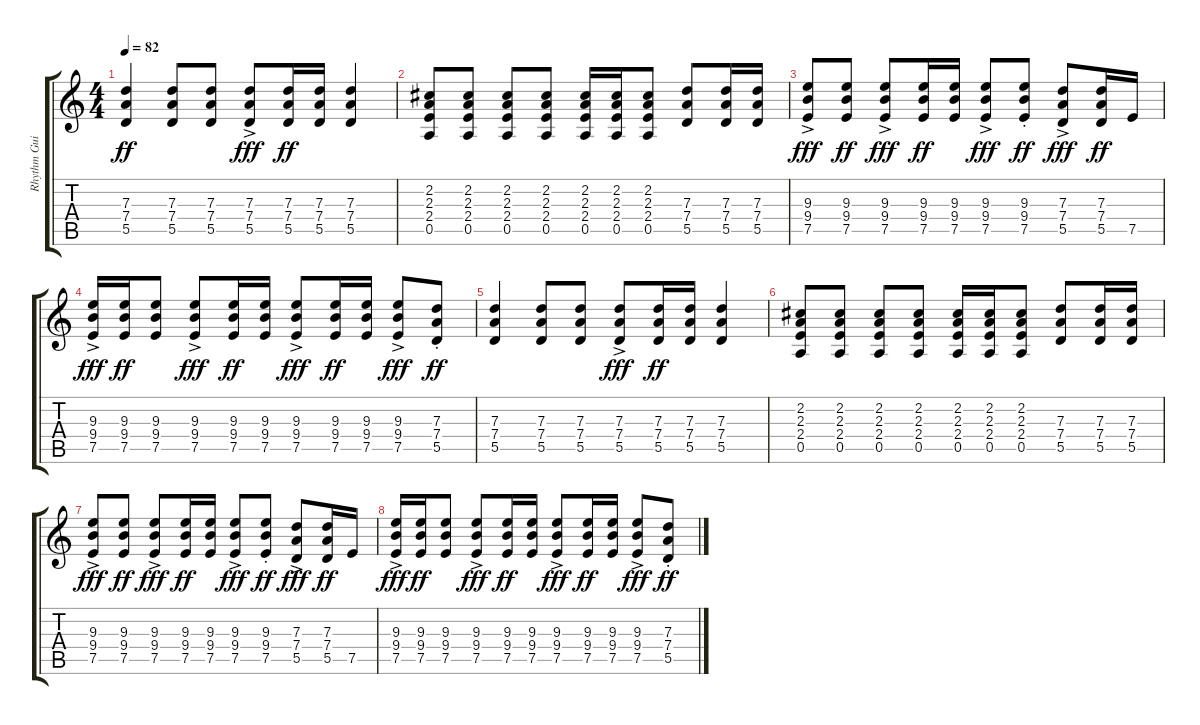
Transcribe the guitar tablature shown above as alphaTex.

\track ("Rhythm Guitar 2" "Rhythm Gui") {instrument acousticguitarsteel}
\staff {score tabs}
\tuning (E4 B3 G3 D3 A2 E2) {hide}
\ts (4 4)
\tempo 82
\clef g2
\ks c
(7.3 7.4 5.5).4{dy ff} (7.3 7.4 5.5).8 (7.3 7.4 5.5).8 (7.3{ac} 7.4{ac} 5.5{ac}).8{dy fff} (7.3 7.4 5.5).16{dy ff} (7.3 7.4 5.5).16 (7.3 7.4 5.5).4 |
(2.2 2.3 2.4 0.5).8 (2.2 2.3 2.4 0.5).8 (2.2 2.3 2.4 0.5).8 (2.2 2.3 2.4 0.5).8 (2.2 2.3 2.4 0.5).16 (2.2 2.3 2.4 0.5).16 (2.2 2.3 2.4 0.5).8 (7.3 7.4 5.5).8 (7.3 7.4 5.5).16 (7.3 7.4 5.5).16 |
(9.3{ac} 9.4{ac} 7.5{ac}).8{dy fff} (9.3 9.4 7.5).8{dy ff} (9.3{ac} 9.4{ac} 7.5{ac}).8{dy fff} (9.3 9.4 7.5).16{dy ff} (9.3 9.4 7.5).16 (9.3{ac} 9.4{ac} 7.5{ac}).8{dy fff} (9.3{st} 9.4{st} 7.5{st}).8{dy ff} (7.3{ac} 7.4{ac} 5.5{ac}).8{dy fff} (7.3 7.4 5.5).16{dy ff} 7.5.16 |
(9.3{ac} 9.4{ac} 7.5{ac}).16{dy fff} (9.3 9.4 7.5).16{dy ff} (9.3 9.4 7.5).8 (9.3{ac} 9.4{ac} 7.5{ac}).8{dy fff} (9.3 9.4 7.5).16{dy ff} (9.3 9.4 7.5).16 (9.3{ac} 9.4{ac} 7.5{ac}).8{dy fff} (9.3 9.4 7.5).16{dy ff} (9.3 9.4 7.5).16 (9.3{ac} 9.4{ac} 7.5{ac}).8{dy fff} (7.3{st} 7.4{st} 5.5{st}).8{dy ff} |
(7.3 7.4 5.5).4 (7.3 7.4 5.5).8 (7.3 7.4 5.5).8 (7.3{ac} 7.4{ac} 5.5{ac}).8{dy fff} (7.3 7.4 5.5).16{dy ff} (7.3 7.4 5.5).16 (7.3 7.4 5.5).4 |
(2.2 2.3 2.4 0.5).8 (2.2 2.3 2.4 0.5).8 (2.2 2.3 2.4 0.5).8 (2.2 2.3 2.4 0.5).8 (2.2 2.3 2.4 0.5).16 (2.2 2.3 2.4 0.5).16 (2.2 2.3 2.4 0.5).8 (7.3 7.4 5.5).8 (7.3 7.4 5.5).16 (7.3 7.4 5.5).16 |
(9.3{ac} 9.4{ac} 7.5{ac}).8{dy fff} (9.3 9.4 7.5).8{dy ff} (9.3{ac} 9.4{ac} 7.5{ac}).8{dy fff} (9.3 9.4 7.5).16{dy ff} (9.3 9.4 7.5).16 (9.3{ac} 9.4{ac} 7.5{ac}).8{dy fff} (9.3{st} 9.4{st} 7.5{st}).8{dy ff} (7.3{ac} 7.4{ac} 5.5{ac}).8{dy fff} (7.3 7.4 5.5).16{dy ff} 7.5.16 |
(9.3{ac} 9.4{ac} 7.5{ac}).16{dy fff volume 4} (9.3 9.4 7.5).16{dy ff volume 2} (9.3 9.4 7.5).8{volume 2} (9.3{ac} 9.4{ac} 7.5{ac}).8{dy fff volume 2} (9.3 9.4 7.5).16{dy ff volume 1} (9.3 9.4 7.5).16{volume 1} (9.3{ac} 9.4{ac} 7.5{ac}).8{dy fff volume 1} (9.3 9.4 7.5).16{dy ff volume 1} (9.3 9.4 7.5).16{volume 1} (9.3{ac} 9.4{ac} 7.5{ac}).8{dy fff volume 0} (7.3{st} 7.4{st} 5.5{st}).8{dy ff volume 0}
